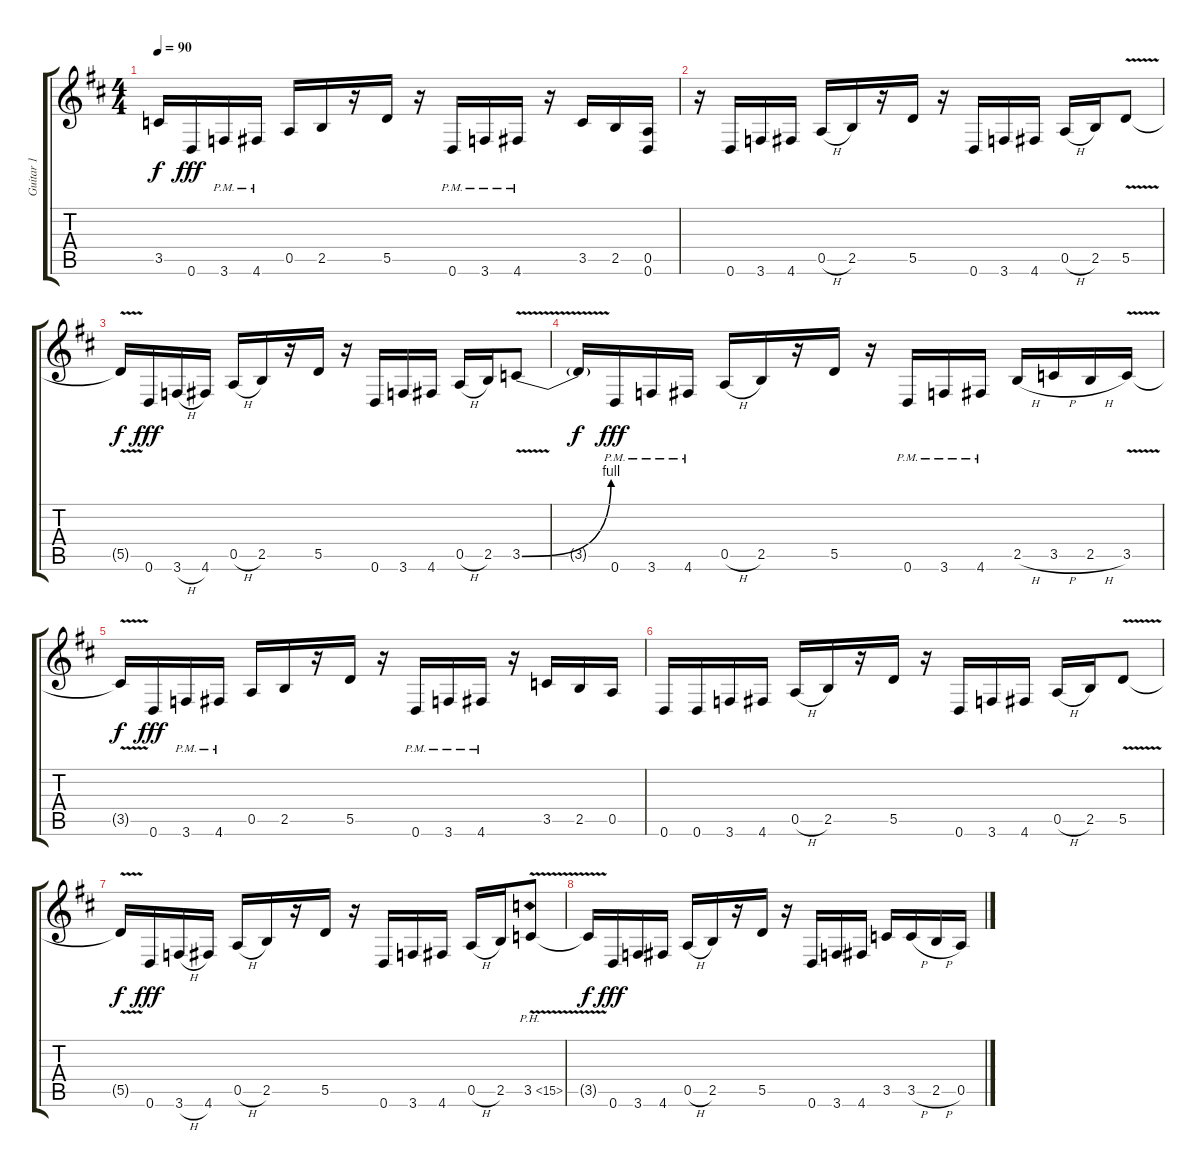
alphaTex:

\track ("Guitar 1" "Guitar 1") {instrument distortionguitar}
\staff {score tabs}
\tuning (E4 B3 G3 D3 A2 D2) {hide}
\ts (4 4)
\tempo 90
\clef g2
\ks d
3.5{t}.16{dy f} 0.6.16{dy fff} 3.6{pm}.16 4.6{pm}.16 0.5.16 2.5.16 r.16 5.5.16 r.16 0.6{pm}.16 3.6{pm}.16 4.6{pm}.16 r.16 3.5.16 2.5.16 (0.5 0.6).16 |
r.16 0.6.16 3.6.16 4.6.16 0.5{h}.16 2.5.16 r.16 5.5.16 r.16 0.6.16 3.6.16 4.6.16 0.5{h}.16 2.5.16 5.5{v}.8 |
5.5{t}.16{dy f} 0.6.16{dy fff} 3.6{h}.16 4.6.16 0.5{h}.16 2.5.16 r.16 5.5.16 r.16 0.6.16 3.6.16 4.6.16 0.5{h}.16 2.5.16 3.5{be (bend 0 0 60 4) v}.8 |
3.5{t}.16{dy f} 0.6{pm}.16{dy fff} 3.6{pm}.16 4.6{pm}.16 0.5{h}.16 2.5.16 r.16 5.5.16 r.16 0.6{pm}.16 3.6{pm}.16 4.6{pm}.16 2.5{h}.16 3.5{h}.16 2.5{h}.16 3.5{v}.16 |
3.5{t}.16{dy f} 0.6.16{dy fff} 3.6{pm}.16 4.6{pm}.16 0.5.16 2.5.16 r.16 5.5.16 r.16 0.6{pm}.16 3.6{pm}.16 4.6{pm}.16 r.16 3.5.16 2.5.16 0.5.16 |
0.6.16 0.6.16 3.6.16 4.6.16 0.5{h}.16 2.5.16 r.16 5.5.16 r.16 0.6.16 3.6.16 4.6.16 0.5{h}.16 2.5.16 5.5{v}.8 |
5.5{t}.16{dy f} 0.6.16{dy fff} 3.6{h}.16 4.6.16 0.5{h}.16 2.5.16 r.16 5.5.16 r.16 0.6.16 3.6.16 4.6.16 0.5{h}.16 2.5.16 3.5{ph 12 v}.8 |
3.5{t}.16{dy f} 0.6.16{dy fff} 3.6.16 4.6.16 0.5{h}.16 2.5.16 r.16 5.5.16 r.16 0.6.16 3.6.16 4.6.16 3.5.16 3.5{h}.16 2.5{h}.16 0.5.16
